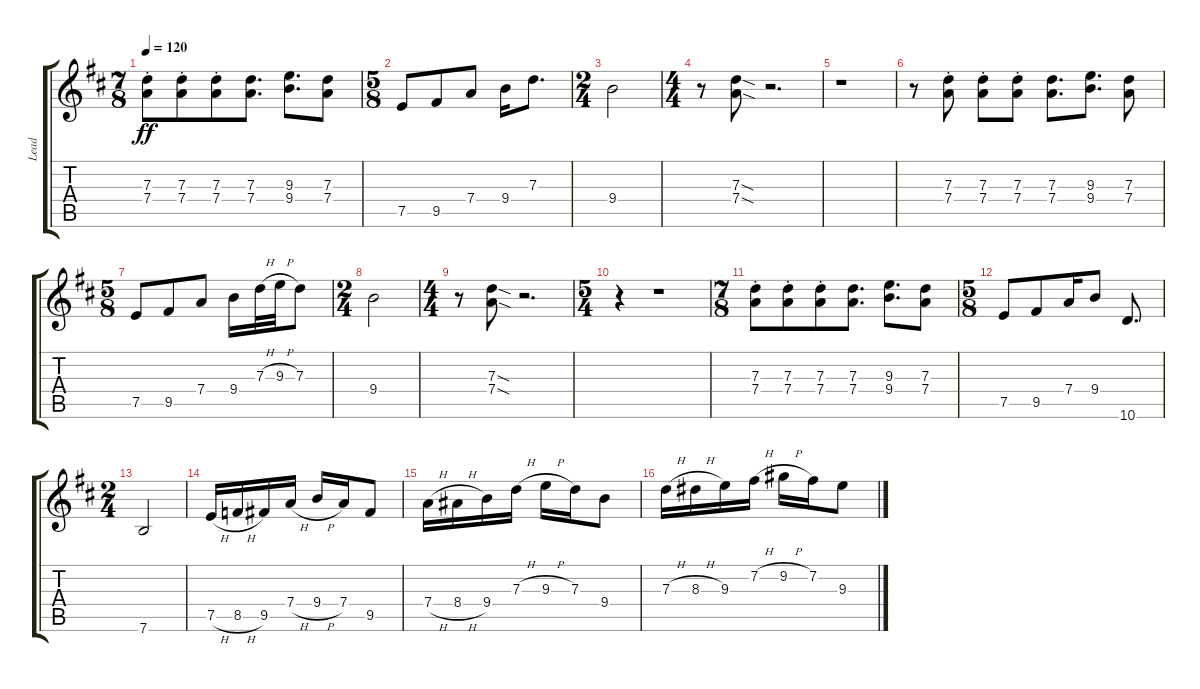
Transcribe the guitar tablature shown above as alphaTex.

\track ("Lead" "Lead") {instrument overdrivenguitar}
\staff {score tabs}
\tuning (E4 B3 G3 D3 A2 E2) {hide}
\ts (7 8)
\tempo 120
\clef g2
\ks d
(7.3{st} 7.4{st}).8{dy ff} (7.3{st} 7.4{st}).8 (7.3{st} 7.4{st}).8 (7.3 7.4).8{d} (9.3 9.4).8{d} (7.3 7.4).8 |
\ts (5 8)
7.5.8 9.5.8 7.4.8 9.4.16 7.3.8{d} |
\ts (2 4)
9.4.2 |
\ts (4 4)
r.8 (7.3{sod} 7.4{sod}).8 r.2{d} |
r.1 |
r.8 (7.3{st} 7.4{st}).8 (7.3{st} 7.4{st}).8 (7.3{st} 7.4{st}).8 (7.3 7.4).8{d} (9.3 9.4).8{d} (7.3 7.4).8 |
\ts (5 8)
7.5.8 9.5.8 7.4.8 9.4.16 7.3{h}.32 9.3{h}.32 7.3.8 |
\ts (2 4)
9.4.2 |
\ts (4 4)
r.8 (7.3{sod} 7.4{sod}).8 r.2{d} |
\ts (5 4)
r.4 r.1 |
\ts (7 8)
(7.3{st} 7.4{st}).8 (7.3{st} 7.4{st}).8 (7.3{st} 7.4{st}).8 (7.3 7.4).8{d} (9.3 9.4).8{d} (7.3 7.4).8 |
\ts (5 8)
7.5.8 9.5.8 7.4.16 9.4.8 10.6.8{d} |
\ts (2 4)
7.6.2 |
7.5{h}.16 8.5{h}.16 9.5.16 7.4{h}.16 9.4{h}.16 7.4.16 9.5.8 |
7.4{h}.16 8.4{h}.16 9.4.16 7.3{h}.16 9.3{h}.16 7.3.16 9.4.8 |
7.3{h}.16 8.3{h}.16 9.3.16 7.2{h}.16 9.2{h}.16 7.2.16 9.3.8
